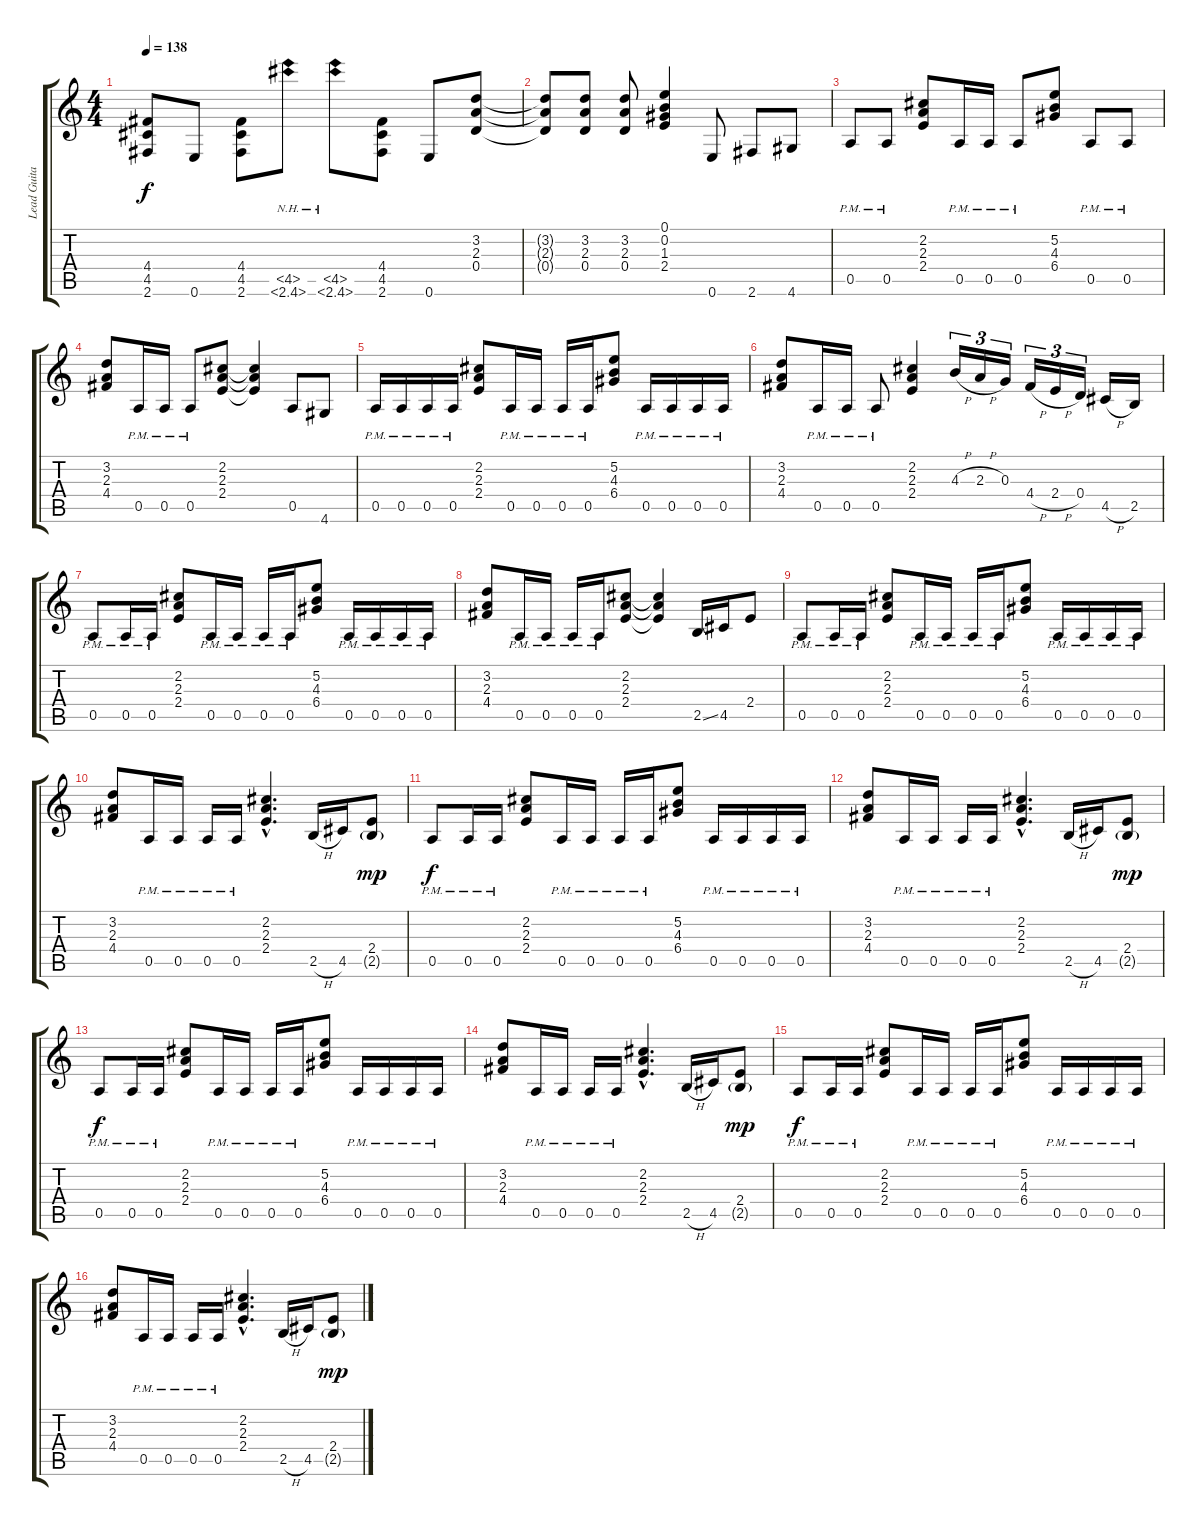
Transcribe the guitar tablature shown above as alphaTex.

\track ("Lead Guitar" "Lead Guita") {instrument distortionguitar}
\staff {score tabs}
\tuning (E4 B3 G3 D3 A2 E2) {hide}
\ts (4 4)
\tempo 138
\clef g2
\ks c
(4.4 4.5 2.6).8{dy f} 0.6.8 (4.4 4.5 2.6).8 (4.5{nh} 2.6{nh}).8 (4.5{nh} 2.6{nh}).8 (4.4 4.5 2.6).8 0.6.8 (3.2 2.3 0.4).8 |
(3.2{t} 2.3{t} 0.4{t}).8 (3.2 2.3 0.4).8 (3.2 2.3 0.4).8 (0.1 0.2 1.3 2.4).4 0.6.8 2.6.8 4.6.8 |
0.5{pm}.8 0.5{pm}.8 (2.2 2.3 2.4).8 0.5{pm}.16 0.5{pm}.16 0.5{pm}.8 (5.2 4.3 6.4).8 0.5{pm}.8 0.5{pm}.8 |
(3.2 2.3 4.4).8 0.5{pm}.16 0.5{pm}.16 0.5{pm}.8 (2.2 2.3 2.4).8 (2.2{t} 2.3{t} 2.4{t}).4 0.5.8 4.6.8 |
0.5{pm}.16 0.5{pm}.16 0.5{pm}.16 0.5{pm}.16 (2.2 2.3 2.4).8 0.5{pm}.16 0.5{pm}.16 0.5{pm}.16 0.5{pm}.16 (5.2 4.3 6.4).8 0.5{pm}.16 0.5{pm}.16 0.5{pm}.16 0.5{pm}.16 |
(3.2 2.3 4.4).8 0.5{pm}.16 0.5{pm}.16 0.5{pm}.8 (2.2 2.3 2.4).4 4.3{h}.16{tu (3 2)} 2.3{h}.16{tu (3 2)} 0.3.16{tu (3 2)} 4.4{h}.16{tu (3 2)} 2.4{h}.16{tu (3 2)} 0.4.16{tu (3 2)} 4.5{h}.16 2.5.16 |
0.5{pm}.8 0.5{pm}.16 0.5{pm}.16 (2.2 2.3 2.4).8 0.5{pm}.16 0.5{pm}.16 0.5{pm}.16 0.5{pm}.16 (5.2 4.3 6.4).8 0.5{pm}.16 0.5{pm}.16 0.5{pm}.16 0.5{pm}.16 |
(3.2 2.3 4.4).8 0.5{pm}.16 0.5{pm}.16 0.5{pm}.16 0.5{pm}.16 (2.2 2.3 2.4).8 (2.2{t} 2.3{t} 2.4{t}).4 2.5{ss}.16 4.5.16 2.4.8 |
0.5{pm}.8 0.5{pm}.16 0.5{pm}.16 (2.2 2.3 2.4).8 0.5{pm}.16 0.5{pm}.16 0.5{pm}.16 0.5{pm}.16 (5.2 4.3 6.4).8 0.5{pm}.16 0.5{pm}.16 0.5{pm}.16 0.5{pm}.16 |
(3.2 2.3 4.4).8 0.5{pm}.16 0.5{pm}.16 0.5{pm}.16 0.5{pm}.16 (2.2{hac} 2.3{hac} 2.4{hac}).4{d} 2.5{h}.16 4.5.16 (2.4 2.5{g}).8{dy mp} |
0.5{pm}.8{dy f} 0.5{pm}.16 0.5{pm}.16 (2.2 2.3 2.4).8 0.5{pm}.16 0.5{pm}.16 0.5{pm}.16 0.5{pm}.16 (5.2 4.3 6.4).8 0.5{pm}.16 0.5{pm}.16 0.5{pm}.16 0.5{pm}.16 |
(3.2 2.3 4.4).8 0.5{pm}.16 0.5{pm}.16 0.5{pm}.16 0.5{pm}.16 (2.2{hac} 2.3{hac} 2.4{hac}).4{d} 2.5{h}.16 4.5.16 (2.4 2.5{g}).8{dy mp} |
0.5{pm}.8{dy f} 0.5{pm}.16 0.5{pm}.16 (2.2 2.3 2.4).8 0.5{pm}.16 0.5{pm}.16 0.5{pm}.16 0.5{pm}.16 (5.2 4.3 6.4).8 0.5{pm}.16 0.5{pm}.16 0.5{pm}.16 0.5{pm}.16 |
(3.2 2.3 4.4).8 0.5{pm}.16 0.5{pm}.16 0.5{pm}.16 0.5{pm}.16 (2.2{hac} 2.3{hac} 2.4{hac}).4{d} 2.5{h}.16 4.5.16 (2.4 2.5{g}).8{dy mp} |
0.5{pm}.8{dy f} 0.5{pm}.16 0.5{pm}.16 (2.2 2.3 2.4).8 0.5{pm}.16 0.5{pm}.16 0.5{pm}.16 0.5{pm}.16 (5.2 4.3 6.4).8 0.5{pm}.16 0.5{pm}.16 0.5{pm}.16 0.5{pm}.16 |
(3.2 2.3 4.4).8 0.5{pm}.16 0.5{pm}.16 0.5{pm}.16 0.5{pm}.16 (2.2{hac} 2.3{hac} 2.4{hac}).4{d} 2.5{h}.16 4.5.16 (2.4 2.5{g}).8{dy mp}
